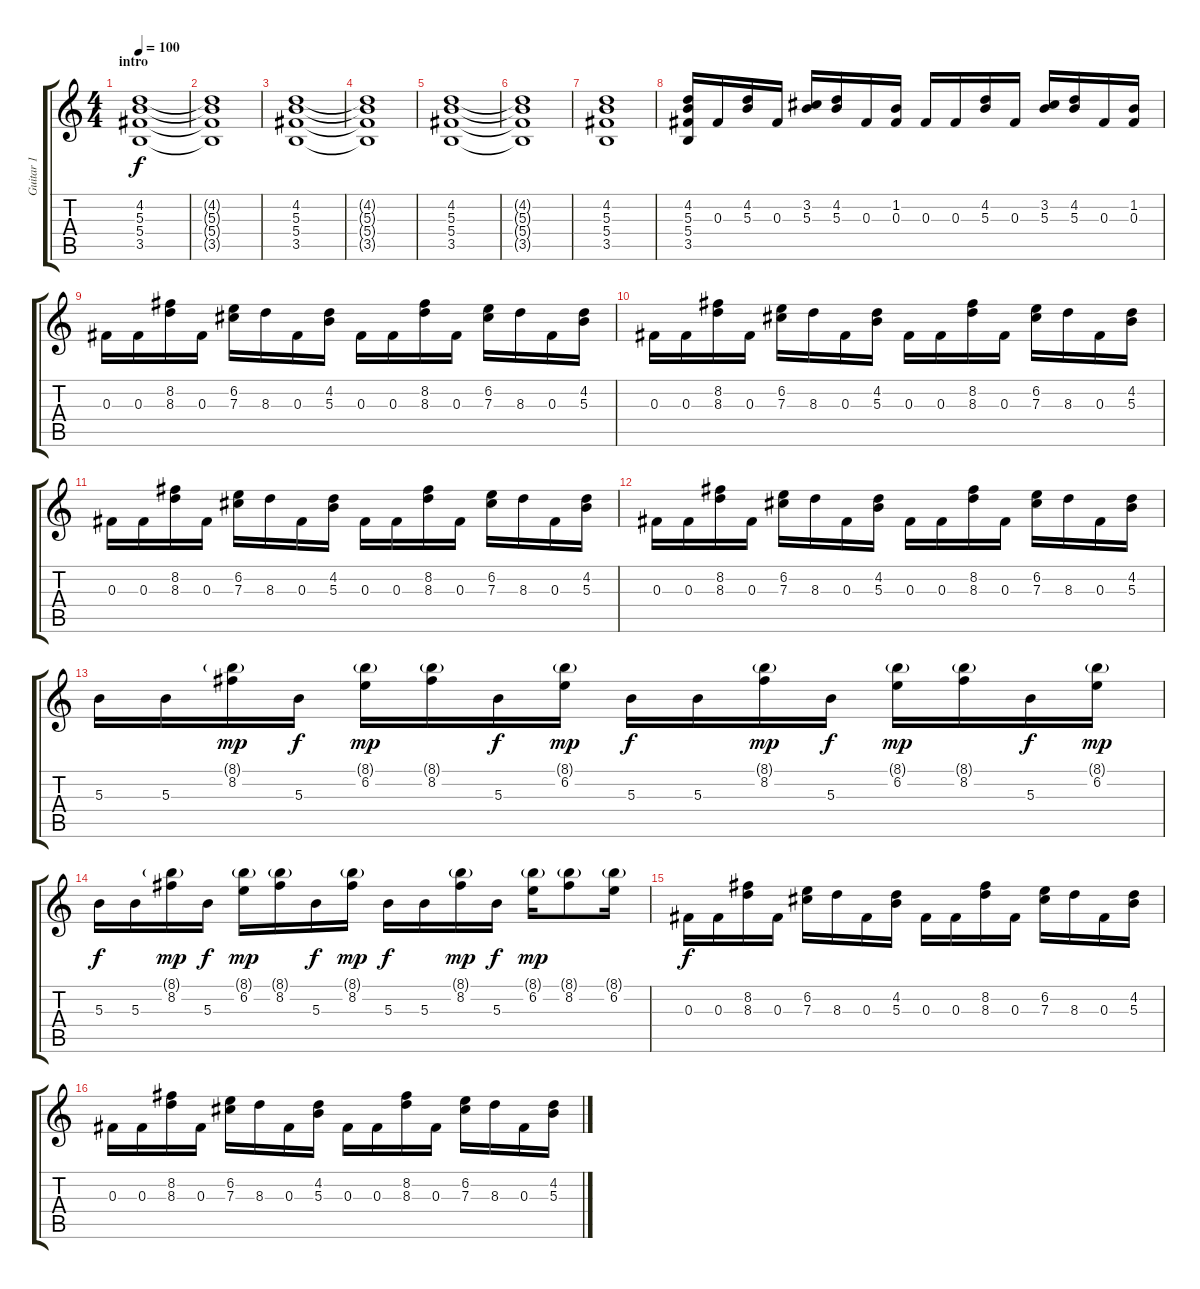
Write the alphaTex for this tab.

\track ("Guitar 1" "Guitar 1") {instrument overdrivenguitar}
\staff {score tabs}
\tuning (Eb4 Bb3 Gb3 Db3 Ab2 Eb2) {hide}
\ts (4 4)
\section ("" "intro")
\tempo 100
\clef g2
\ks c
(4.2 5.3 5.4 3.5).1{dy f instrument overdrivenguitar} |
(4.2{t} 5.3{t} 5.4{t} 3.5{t}).1 |
(4.2 5.3 5.4 3.5).1 |
(4.2{t} 5.3{t} 5.4{t} 3.5{t}).1 |
(4.2 5.3 5.4 3.5).1 |
(4.2{t} 5.3{t} 5.4{t} 3.5{t}).1 |
(4.2 5.3 5.4 3.5).1 |
(4.2 5.3 5.4 3.5).16 0.3.16 (4.2 5.3).16 0.3.16 (3.2 5.3).16 (4.2 5.3).16 0.3.16 (1.2 0.3).16 0.3.16 0.3.16 (4.2 5.3).16 0.3.16 (3.2 5.3).16 (4.2 5.3).16 0.3.16 (1.2 0.3).16 |
0.3.16 0.3.16 (8.2 8.3).16 0.3.16 (6.2 7.3).16 8.3.16 0.3.16 (4.2 5.3).16 0.3.16 0.3.16 (8.2 8.3).16 0.3.16 (6.2 7.3).16 8.3.16 0.3.16 (4.2 5.3).16 |
0.3.16 0.3.16 (8.2 8.3).16 0.3.16 (6.2 7.3).16 8.3.16 0.3.16 (4.2 5.3).16 0.3.16 0.3.16 (8.2 8.3).16 0.3.16 (6.2 7.3).16 8.3.16 0.3.16 (4.2 5.3).16 |
0.3.16 0.3.16 (8.2 8.3).16 0.3.16 (6.2 7.3).16 8.3.16 0.3.16 (4.2 5.3).16 0.3.16 0.3.16 (8.2 8.3).16 0.3.16 (6.2 7.3).16 8.3.16 0.3.16 (4.2 5.3).16 |
0.3.16 0.3.16 (8.2 8.3).16 0.3.16 (6.2 7.3).16 8.3.16 0.3.16 (4.2 5.3).16 0.3.16 0.3.16 (8.2 8.3).16 0.3.16 (6.2 7.3).16 8.3.16 0.3.16 (4.2 5.3).16 |
5.3.16 5.3.16 (8.1{g} 8.2).16{dy mp} 5.3.16{dy f} (8.1{g} 6.2).16{dy mp} (8.1{g} 8.2).16 5.3.16{dy f} (8.1{g} 6.2).16{dy mp} 5.3.16{dy f} 5.3.16 (8.1{g} 8.2).16{dy mp} 5.3.16{dy f} (8.1{g} 6.2).16{dy mp} (8.1{g} 8.2).16 5.3.16{dy f} (8.1{g} 6.2).16{dy mp} |
5.3.16{dy f} 5.3.16 (8.1{g} 8.2).16{dy mp} 5.3.16{dy f} (8.1{g} 6.2).16{dy mp} (8.1{g} 8.2).16 5.3.16{dy f} (8.1{g} 8.2).16{dy mp} 5.3.16{dy f} 5.3.16 (8.1{g} 8.2).16{dy mp} 5.3.16{dy f} (8.1{g} 6.2).16{dy mp} (8.1{g} 8.2).8 (8.1{g} 6.2).16 |
0.3.16{dy f} 0.3.16 (8.2 8.3).16 0.3.16 (6.2 7.3).16 8.3.16 0.3.16 (4.2 5.3).16 0.3.16 0.3.16 (8.2 8.3).16 0.3.16 (6.2 7.3).16 8.3.16 0.3.16 (4.2 5.3).16 |
0.3.16 0.3.16 (8.2 8.3).16 0.3.16 (6.2 7.3).16 8.3.16 0.3.16 (4.2 5.3).16 0.3.16 0.3.16 (8.2 8.3).16 0.3.16 (6.2 7.3).16 8.3.16 0.3.16 (4.2 5.3).16
